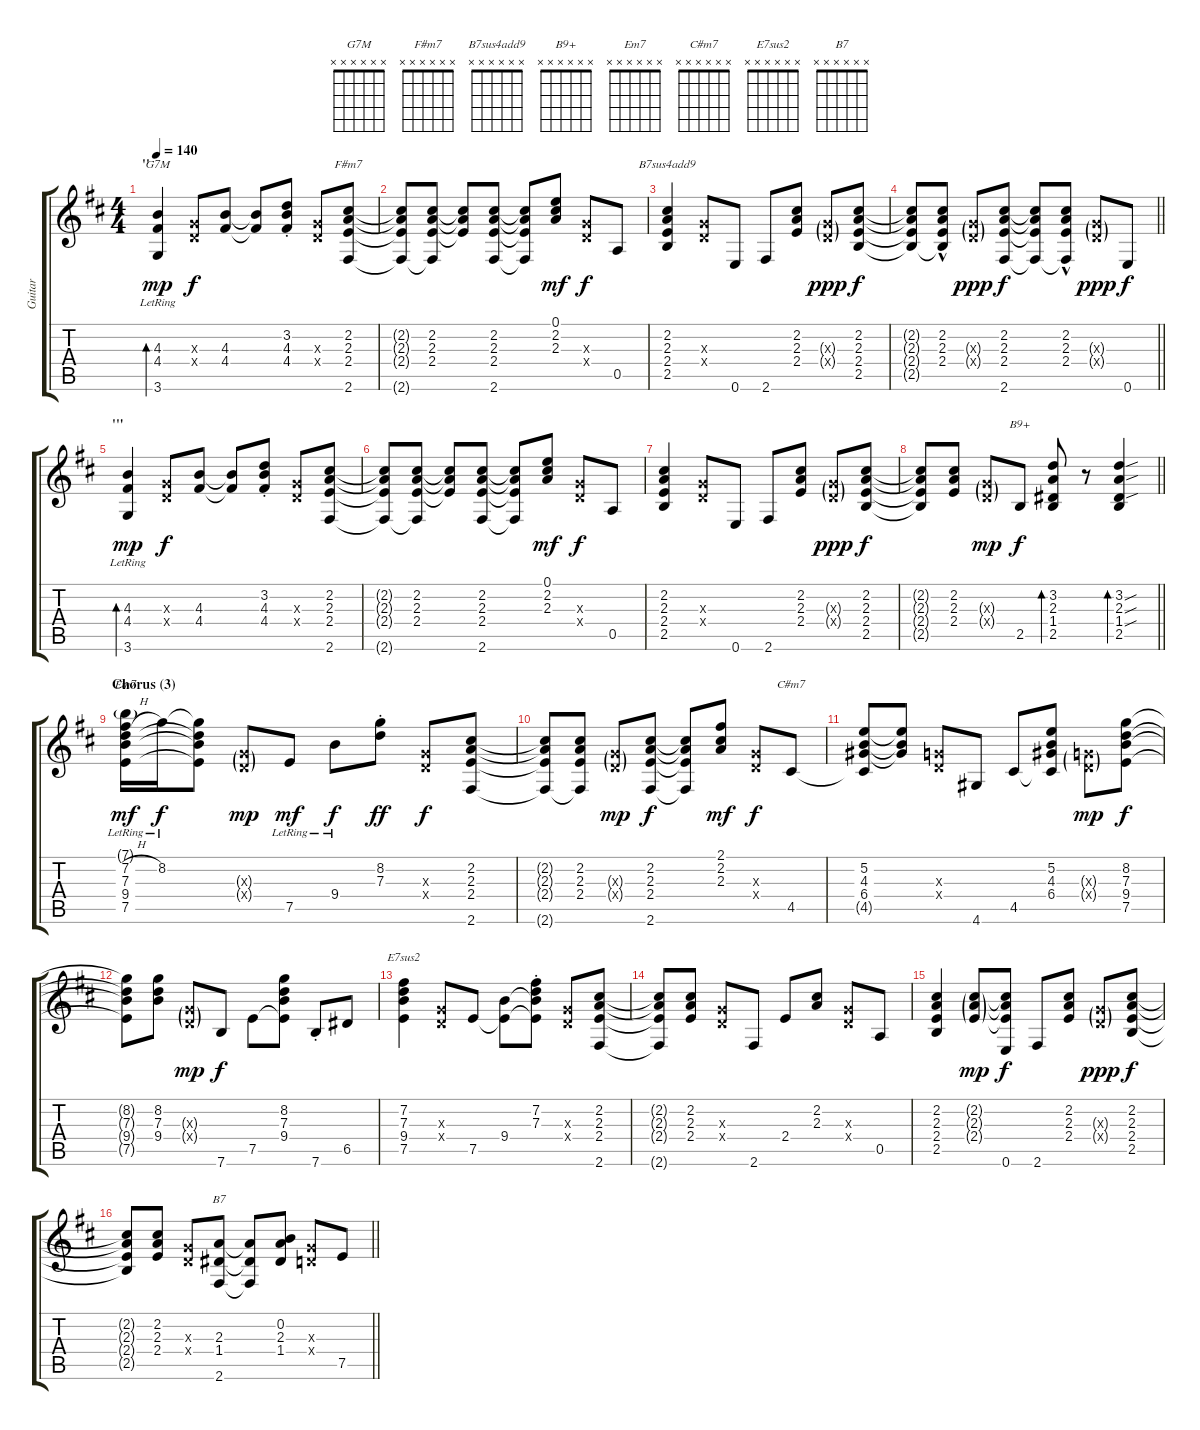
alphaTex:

\track ("Guitar" "Guitar") {instrument electricguitarjazz}
\staff {score tabs}
\tuning (E4 B3 G3 D3 A2 E2) {hide}
\chord ("G7M" x x x x x x)
\chord ("F#m7" x x x x x x)
\chord ("B7sus4add9" x x x x x x)
\chord ("B9+" x x x x x x)
\chord ("Em7" x x x x x x)
\chord ("C#m7" x x x x x x)
\chord ("E7sus2" x x x x x x)
\chord ("B7" x x x x x x)
\ts (4 4)
\section ("" "''")
\tempo 140
\clef g2
\ks bminor
(4.3 4.4 3.6{lr}).4{bd 120 ch "G7M" dy mp} (0.3{x} 0.4{x}).8{dy f} (4.3 4.4).8 (4.3{t} 4.4{t}).8 (3.2{st} 4.3{st} 4.4{st}).8 (0.3{x} 0.4{x}).8 (2.2 2.3 2.4 2.6).8{ch "F#m7"} |
(2.2{t} 2.3{t} 2.4{t} 2.6{t}).8 (2.2 2.3 2.4 2.6{t}).8 (2.2{t} 2.3{t} 2.4{t}).8 (2.2 2.3 2.4 2.6).8 (2.2{t} 2.3{t} 2.4{t} 2.6{t}).8 (0.1 2.2 2.3).8{dy mf} (0.3{x} 0.4{x}).8{dy f} 0.5.8 |
(2.2 2.3 2.4 2.5).4{ch "B7sus4add9"} (0.3{x} 0.4{x}).8 0.6.8 2.6.8 (2.2 2.3 2.4).8 (0.3{g x} 0.4{g x}).8{dy ppp} (2.2 2.3 2.4 2.5).8{dy f} |
\barLineRight lightlight
(2.2{t} 2.3{t} 2.4{t} 2.5{t}).8 (2.2{hac} 2.3{hac} 2.4{hac} 2.5{t}).8 (0.3{g x} 0.4{g x}).8{dy ppp} (2.2 2.3 2.4 2.6).8{dy f} (2.2{t} 2.3{t} 2.4{t} 2.6{t}).8 (2.2{hac} 2.3{hac} 2.4{hac} 2.6{t}).8 (0.3{g x} 0.4{g x}).8{dy ppp} 0.6.8{dy f} |
\section ("" "'''")
(4.3 4.4 3.6{lr}).4{bd 120 dy mp} (0.3{x} 0.4{x}).8{dy f} (4.3 4.4).8 (4.3{t} 4.4{t}).8 (3.2{st} 4.3{st} 4.4{st}).8 (0.3{x} 0.4{x}).8 (2.2 2.3 2.4 2.6).8 |
(2.2{t} 2.3{t} 2.4{t} 2.6{t}).8 (2.2 2.3 2.4 2.6{t}).8 (2.2{t} 2.3{t} 2.4{t}).8 (2.2 2.3 2.4 2.6).8 (2.2{t} 2.3{t} 2.4{t} 2.6{t}).8 (0.1 2.2 2.3).8{dy mf} (0.3{x} 0.4{x}).8{dy f} 0.5.8 |
(2.2 2.3 2.4 2.5).4 (0.3{x} 0.4{x}).8 0.6.8 2.6.8 (2.2 2.3 2.4).8 (0.3{g x} 0.4{g x}).8{dy ppp} (2.2 2.3 2.4 2.5).8{dy f} |
\barLineRight lightlight
(2.2{t} 2.3{t} 2.4{t} 2.5{t}).8 (2.2 2.3 2.4).8 (0.3{g x} 0.4{g x}).8{dy mp} 2.5.8{ch "B9+" dy f} (3.2 2.3 1.4 2.5).8{bd 120} r.8 (3.2{sou} 2.3{sou} 1.4{sou} 2.5).4{bd 120} |
\section ("" "Chorus (3)")
(7.1{g} 7.2{h} 7.3{lr} 9.4{lr} 7.5{lr}).16{ch "Em7" dy mf} 8.2{lr}.16{dy f} (8.2{t} 7.3{t} 9.4{t} 7.5{t}).8 (0.3{g x} 0.4{g x}).8{dy mp} 7.5{lr}.8{dy mf} 9.4{lr}.8{dy f} (8.2{st} 7.3{st}).8{dy ff} (0.3{x} 0.4{x}).8{dy f} (2.2 2.3 2.4 2.6).8 |
(2.2{t} 2.3{t} 2.4{t} 2.6{t}).8 (2.2 2.3 2.4 2.6{t}).8 (0.3{g x} 0.4{g x}).8{dy mp} (2.2 2.3 2.4 2.6).8{dy f} (2.2{t} 2.3{t} 2.4{t} 2.6{t}).8 (2.1 2.2 2.3).8{dy mf} (0.3{x} 0.4{x}).8{dy f} 4.5.8{ch "C#m7"} |
(5.2 4.3 6.4 4.5{t}).8 (5.2{t} 4.3{t} 6.4{t}).8 (0.3{x} 0.4{x}).8 4.6.8 4.5.8 (5.2 4.3 6.4 4.5{t}).8 (0.3{g x} 0.4{g x}).8{dy mp} (8.2 7.3 9.4 7.5).8{dy f} |
(8.2{t} 7.3{t} 9.4{t} 7.5{t}).8 (8.2 7.3 9.4).8 (0.3{g x} 0.4{g x}).8{dy mp} 7.6.8{dy f} 7.5.8 (8.2 7.3 9.4 7.5{t}).8 7.6{st}.8 6.5.8 |
(7.2 7.3 9.4 7.5).4{ch "E7sus2"} (0.3{x} 0.4{x}).8 7.5.8 (9.4 7.5{t}).8 (7.2{st} 7.3{st} 9.4{t} 7.5{t}).8 (0.3{x} 0.4{x}).8 (2.2 2.3 2.4 2.6).8 |
(2.2{t} 2.3{t} 2.4{t} 2.6{t}).8 (2.2 2.3 2.4).8 (0.3{x} 0.4{x}).8 2.6.8 2.4.8 (2.2 2.3).8 (0.3{x} 0.4{x}).8 0.5.8 |
(2.2 2.3 2.4 2.5).4 (2.2{g} 2.3{g} 2.4{g}).8{dy mp} (2.2{t} 2.3{t} 2.4{t} 0.6).8{dy f} 2.6.8 (2.2 2.3 2.4).8 (0.3{g x} 0.4{g x}).8{dy ppp} (2.2 2.3 2.4 2.5).8{dy f} |
\barLineRight lightlight
(2.2{t} 2.3{t} 2.4{t} 2.5{t}).8 (2.2 2.3 2.4).8 (0.3{x} 0.4{x}).8 (2.3 1.4 2.6).8{ch "B7"} (2.3{t} 1.4{t} 2.6{t}).8 (0.2 2.3 1.4).8 (0.3{x} 0.4{x}).8 7.5.8
